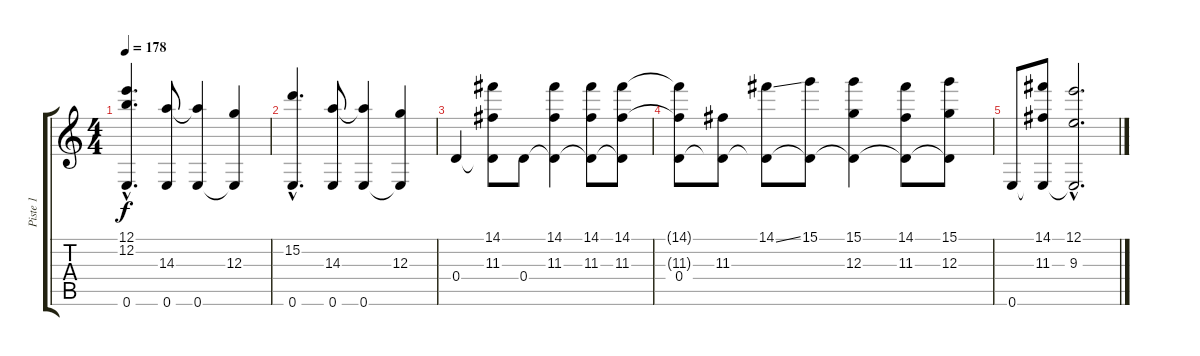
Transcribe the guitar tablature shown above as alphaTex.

\track ("Piste 1" "Piste 1") {instrument acousticguitarsteel}
\staff {score tabs}
\tuning (E4 B3 G3 D3 A2 E2) {hide}
\ts (4 4)
\tempo 178
\clef g2
\ks c
(12.1{hac t} 12.2{hac t} 0.6{hac}).4{d dy f} (14.3 0.6).8 (14.3{t} 0.6).4 (12.3 0.6{t}).4 |
(15.2{hac} 0.6{hac}).4{d} (14.3 0.6).8 (14.3{t} 0.6).4 (12.3 0.6{t}).4 |
0.4.4 (14.1 11.3 0.4{t}).8 0.4.8 (14.1 11.3 0.4{t}).4 (14.1 11.3 0.4{t}).8 (14.1 11.3 0.4{t}).8 |
(14.1{t} 11.3{t} 0.4).8 (11.3 0.4{t}).8 (14.1{ss} 0.4{t}).8 (15.1 0.4{t}).8 (15.1 12.3 0.4{t}).4 (14.1 11.3 0.4{t}).8 (15.1 12.3 0.4{t}).8 |
0.6.8 (14.1 11.3 0.6{t}).8 (12.1{hac} 9.3{hac} 0.6{hac t}).2{d}
